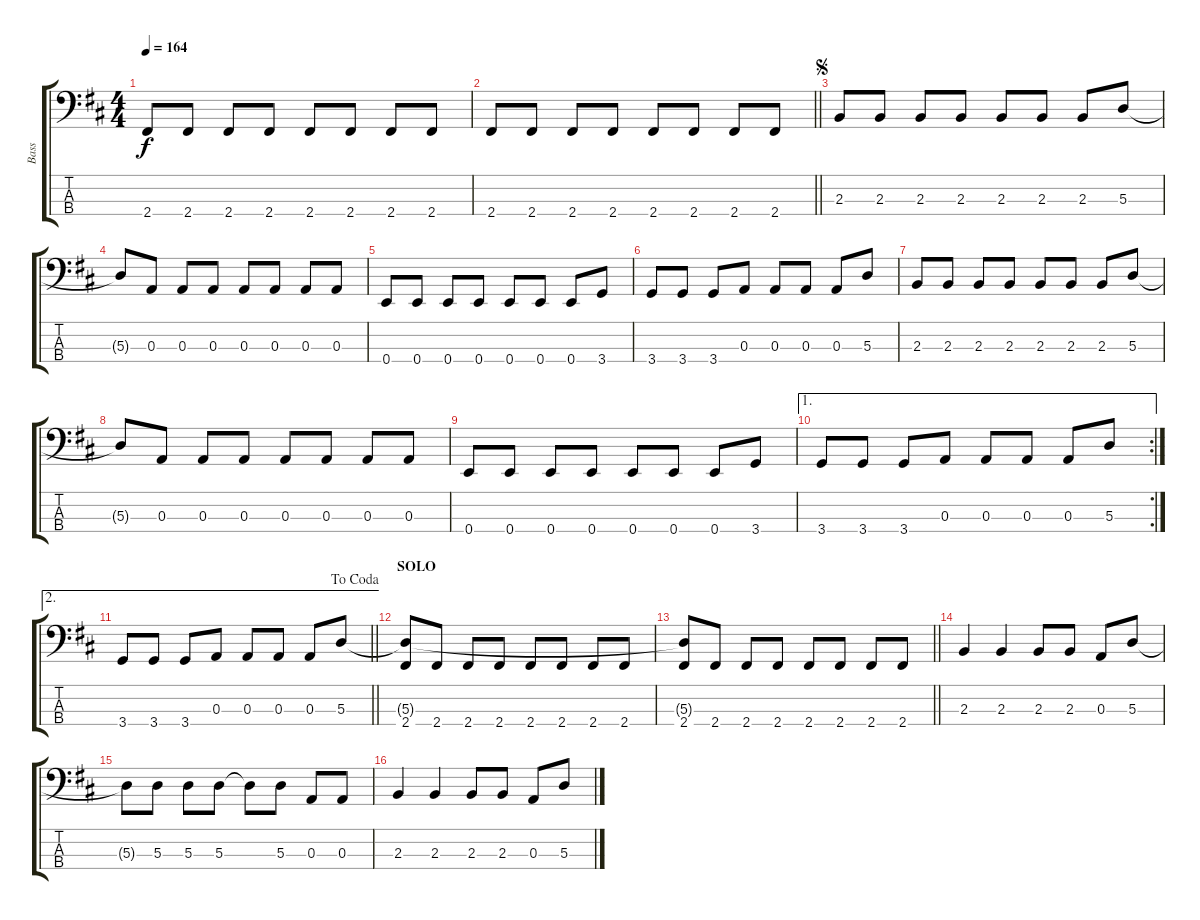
\track ("Bass" "Bass") {instrument electricbassfinger}
\staff {score tabs}
\tuning (G2 D2 A1 E1) {hide}
\ts (4 4)
\tempo 164
\clef f4
\ks d
2.4.8{dy f} 2.4.8 2.4.8 2.4.8 2.4.8 2.4.8 2.4.8 2.4.8 |
\barLineRight lightlight
2.4.8 2.4.8 2.4.8 2.4.8 2.4.8 2.4.8 2.4.8 2.4.8 |
\jump segno
2.3.8 2.3.8 2.3.8 2.3.8 2.3.8 2.3.8 2.3.8 5.3.8 |
5.3{t}.8 0.3.8 0.3.8 0.3.8 0.3.8 0.3.8 0.3.8 0.3.8 |
0.4.8 0.4.8 0.4.8 0.4.8 0.4.8 0.4.8 0.4.8 3.4.8 |
3.4.8 3.4.8 3.4.8 0.3.8 0.3.8 0.3.8 0.3.8 5.3.8 |
2.3.8 2.3.8 2.3.8 2.3.8 2.3.8 2.3.8 2.3.8 5.3.8 |
5.3{t}.8 0.3.8 0.3.8 0.3.8 0.3.8 0.3.8 0.3.8 0.3.8 |
0.4.8 0.4.8 0.4.8 0.4.8 0.4.8 0.4.8 0.4.8 3.4.8 |
\ae 1
\rc 2
3.4.8 3.4.8 3.4.8 0.3.8 0.3.8 0.3.8 0.3.8 5.3.8 |
\ae 2
\jump dacoda
\barLineRight lightlight
3.4.8 3.4.8 3.4.8 0.3.8 0.3.8 0.3.8 0.3.8 5.3.8 |
\section ("" "SOLO")
(5.3{t} 2.4).8 2.4.8 2.4.8 2.4.8 2.4.8 2.4.8 2.4.8 2.4.8 |
\barLineRight lightlight
(5.3{t} 2.4).8 2.4.8 2.4.8 2.4.8 2.4.8 2.4.8 2.4.8 2.4.8 |
2.3.4 2.3.4 2.3.8 2.3.8 0.3.8 5.3.8 |
5.3{t}.8 5.3.8 5.3.8 5.3.8 5.3{t}.8 5.3.8 0.3.8 0.3.8 |
2.3.4 2.3.4 2.3.8 2.3.8 0.3.8 5.3.8
